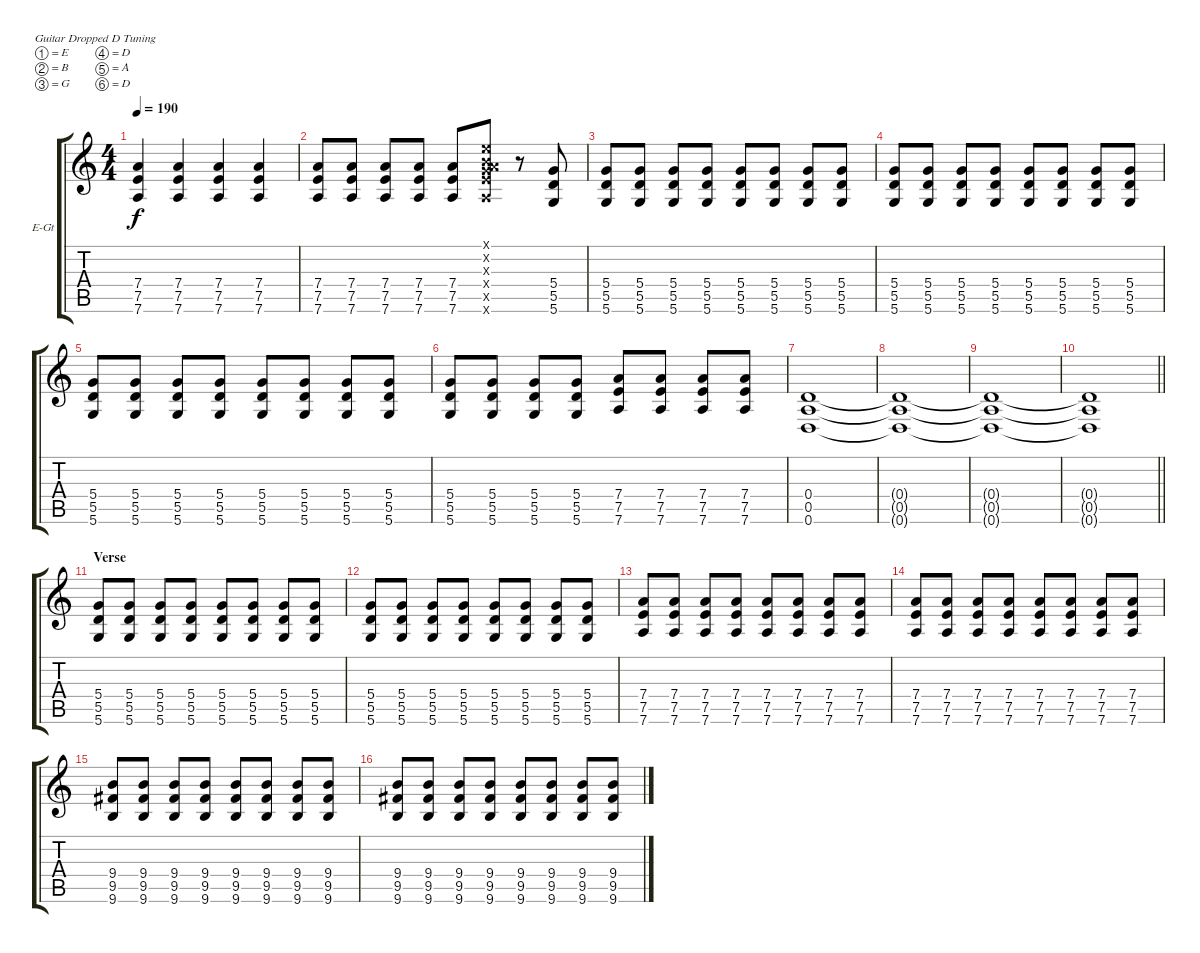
\bracketExtendMode groupsimilarinstruments
\firstSystemTrackNameOrientation horizontal
\otherSystemsTrackNameOrientation horizontal
\track ("Alex" "E-Gt") {instrument distortionguitar}
\staff {score tabs}
\tuning (E4 B3 G3 D3 A2 D2)
\ts (4 4)
\tempo 190
\clef g2
\ks c
(7.4 7.5 7.6).4{dy f} (7.4 7.5 7.6).4 (7.4 7.5 7.6).4 (7.4 7.5 7.6).4 |
(7.4 7.5 7.6).8 (7.4 7.5 7.6).8 (7.4 7.5 7.6).8 (7.4 7.5 7.6).8 (7.4 7.5 7.6).8 (7.4{x} 7.5{x} 7.6{x} 0.3{x} 0.2{x} 0.1{x}).8 r.8 (5.6 5.5 5.4).8 |
(5.4 5.5 5.6).8 (5.4 5.5 5.6).8 (5.4 5.5 5.6).8 (5.4 5.5 5.6).8 (5.4 5.5 5.6).8 (5.4 5.5 5.6).8 (5.4 5.5 5.6).8 (5.4 5.5 5.6).8 |
(5.4 5.5 5.6).8 (5.4 5.5 5.6).8 (5.4 5.5 5.6).8 (5.4 5.5 5.6).8 (5.4 5.5 5.6).8 (5.4 5.5 5.6).8 (5.4 5.5 5.6).8 (5.4 5.5 5.6).8 |
(5.4 5.5 5.6).8 (5.4 5.5 5.6).8 (5.4 5.5 5.6).8 (5.4 5.5 5.6).8 (5.4 5.5 5.6).8 (5.4 5.5 5.6).8 (5.4 5.5 5.6).8 (5.4 5.5 5.6).8 |
(5.4 5.5 5.6).8 (5.4 5.5 5.6).8 (5.4 5.5 5.6).8 (5.4 5.5 5.6).8 (7.4 7.5 7.6).8 (7.4 7.5 7.6).8 (7.4 7.5 7.6).8 (7.4 7.5 7.6).8 |
(0.4 0.5 0.6).1 |
(0.4{t} 0.5{t} 0.6{t}).1 |
(0.4{t} 0.5{t} 0.6{t}).1 |
\barLineRight lightlight
(0.4{t} 0.5{t} 0.6{t}).1 |
\section ("" "Verse")
(5.4 5.5 5.6).8 (5.4 5.5 5.6).8 (5.4 5.5 5.6).8 (5.4 5.5 5.6).8 (5.4 5.5 5.6).8 (5.4 5.5 5.6).8 (5.4 5.5 5.6).8 (5.4 5.5 5.6).8 |
(5.4 5.5 5.6).8 (5.4 5.5 5.6).8 (5.4 5.5 5.6).8 (5.4 5.5 5.6).8 (5.4 5.5 5.6).8 (5.4 5.5 5.6).8 (5.4 5.5 5.6).8 (5.4 5.5 5.6).8 |
(7.4 7.5 7.6).8 (7.4 7.5 7.6).8 (7.4 7.5 7.6).8 (7.4 7.5 7.6).8 (7.4 7.5 7.6).8 (7.4 7.5 7.6).8 (7.4 7.5 7.6).8 (7.4 7.5 7.6).8 |
(7.4 7.5 7.6).8 (7.4 7.5 7.6).8 (7.4 7.5 7.6).8 (7.4 7.5 7.6).8 (7.4 7.5 7.6).8 (7.4 7.5 7.6).8 (7.4 7.5 7.6).8 (7.4 7.5 7.6).8 |
(9.4 9.5 9.6).8 (9.4 9.5 9.6).8 (9.4 9.5 9.6).8 (9.4 9.5 9.6).8 (9.4 9.5 9.6).8 (9.4 9.5 9.6).8 (9.4 9.5 9.6).8 (9.4 9.5 9.6).8 |
(9.4 9.5 9.6).8 (9.4 9.5 9.6).8 (9.4 9.5 9.6).8 (9.4 9.5 9.6).8 (9.4 9.5 9.6).8 (9.4 9.5 9.6).8 (9.4 9.5 9.6).8 (9.4 9.5 9.6).8
